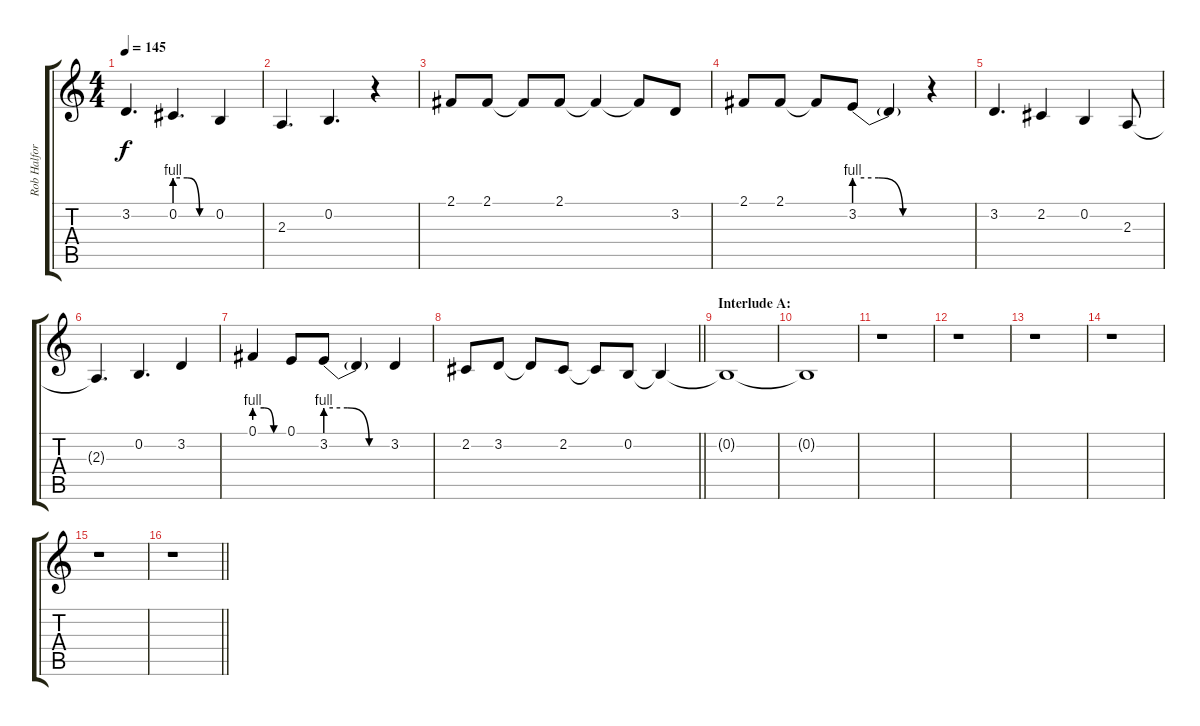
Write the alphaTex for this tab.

\track ("Rob Halford" "Rob Halfor") {instrument oboe}
\staff {score tabs}
\tuning (E4 B3 G3 D3 A2 E2) {hide}
\ts (4 4)
\tempo 145
\clef g2
\ks c
3.2.4{d dy f} 0.2{be (custom 0 4 20 4 40 0 60 0)}.4{d} 0.2.4 |
2.3.4{d} 0.2.4{d} r.4 |
2.1.8 2.1.8 2.1{t}.8 2.1.8 2.1{t}.4 2.1{t}.8 3.2.8 |
2.1.8 2.1.8 2.1{t}.8 3.2{be (custom 0 4 20 4 40 0 60 0)}.8 3.2{t}.4 r.4 |
3.2.4{d} 2.2.4 0.2.4 2.3.8 |
2.3{t}.4{d} 0.2.4{d} 3.2.4 |
0.1{be (custom 0 4 20 4 40 0 60 0)}.4 0.1.8 3.2{be (custom 0 4 20 4 40 0 60 0)}.8 3.2{t}.4 3.2.4 |
\barLineRight lightlight
2.2.8 3.2.8 3.2{t}.8 2.2.8 2.2{t}.8 0.2.8 0.2{t}.4 |
\section ("" "Interlude A:")
0.2{t}.1 |
0.2{t}.1 |
r.1 |
r.1 |
r.1 |
r.1 |
r.1 |
\barLineRight lightlight
r.1
